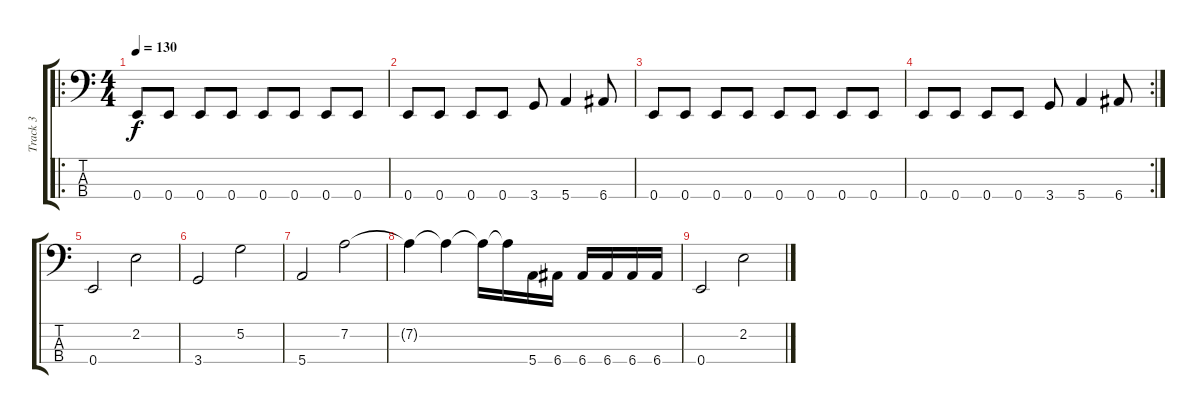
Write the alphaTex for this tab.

\track ("Track 3" "Track 3") {instrument electricbassfinger}
\staff {score tabs}
\tuning (G2 D2 A1 E1) {hide}
\ro
\ts (4 4)
\tempo 130
\clef f4
\ks c
0.4.8{dy f} 0.4.8 0.4.8 0.4.8 0.4.8 0.4.8 0.4.8 0.4.8 |
0.4.8 0.4.8 0.4.8 0.4.8 3.4.8 5.4.4 6.4.8 |
0.4.8 0.4.8 0.4.8 0.4.8 0.4.8 0.4.8 0.4.8 0.4.8 |
\rc 2
0.4.8 0.4.8 0.4.8 0.4.8 3.4.8 5.4.4 6.4.8 |
0.4.2{volume 13} 2.2.2 |
3.4.2{volume 10} 5.2.2 |
5.4.2{volume 7} 7.2.2 |
7.2{t}.4{volume 4} 7.2{t}.4 7.2{t}.16 7.2{t}.16 5.4.16 6.4.16 6.4.16 6.4.16 6.4.16 6.4.16 |
0.4.2{volume 2} 2.2.2
